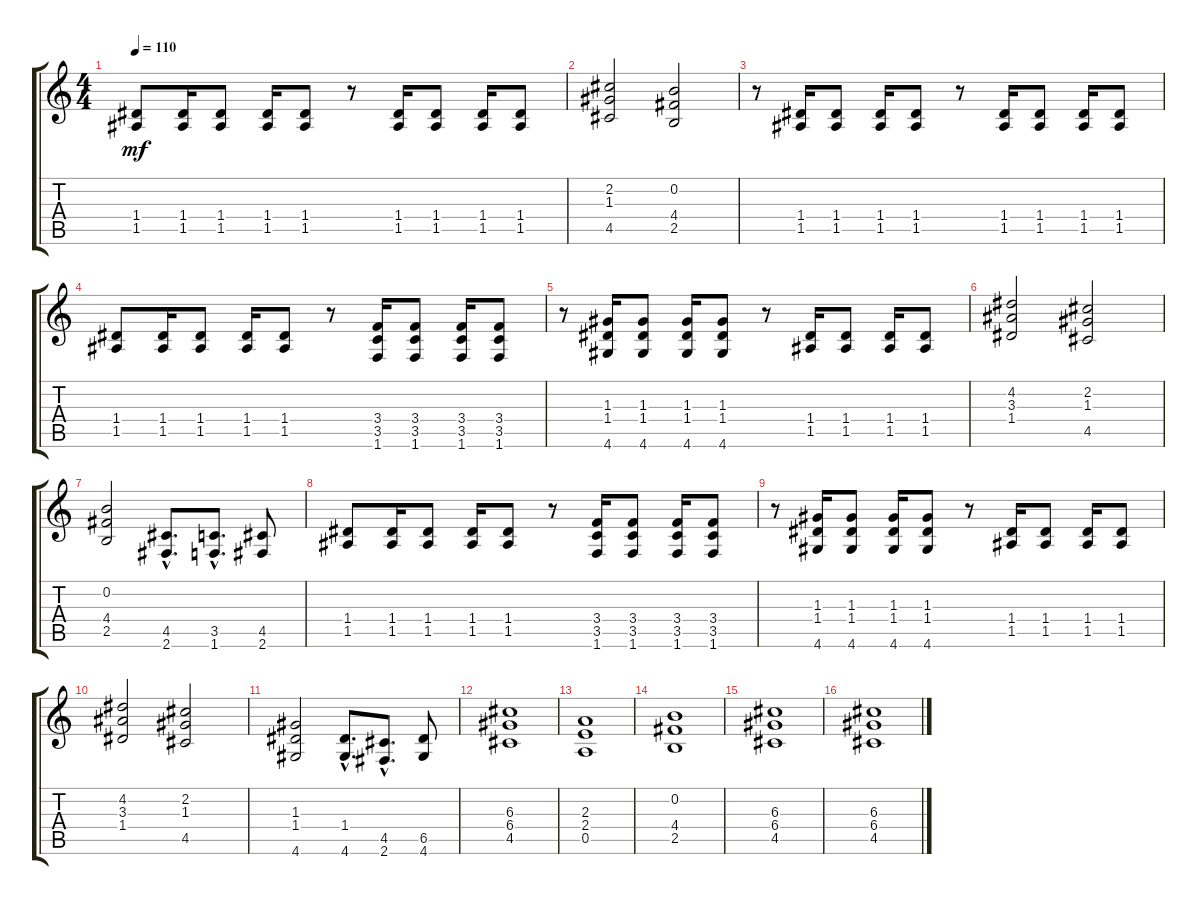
\track "" {instrument distortionguitar}
\staff {score tabs}
\tuning (E4 B3 G3 D3 A2 E2) {hide}
\ts (4 4)
\tempo 110
\clef g2
\ks c
(1.4 1.5).8{dy mf} (1.4 1.5).16 (1.4 1.5).8 (1.4 1.5).16 (1.4 1.5).8 r.8 (1.4 1.5).16 (1.4 1.5).8 (1.4 1.5).16 (1.4 1.5).8 |
(2.2 1.3 4.5).2 (0.2 4.4 2.5).2 |
r.8 (1.4 1.5).16 (1.4 1.5).8 (1.4 1.5).16 (1.4 1.5).8 r.8 (1.4 1.5).16 (1.4 1.5).8 (1.4 1.5).16 (1.4 1.5).8 |
(1.4 1.5).8 (1.4 1.5).16 (1.4 1.5).8 (1.4 1.5).16 (1.4 1.5).8 r.8 (3.4 3.5 1.6).16 (3.4 3.5 1.6).8 (3.4 3.5 1.6).16 (3.4 3.5 1.6).8 |
r.8 (1.3 1.4 4.6).16 (1.3 1.4 4.6).8 (1.3 1.4 4.6).16 (1.3 1.4 4.6).8 r.8 (1.4 1.5).16 (1.4 1.5).8 (1.4 1.5).16 (1.4 1.5).8 |
(4.2 3.3 1.4).2 (2.2 1.3 4.5).2 |
(0.2 4.4 2.5).2 (4.5{hac} 2.6{hac}).8{d} (3.5{hac} 1.6{hac}).8{d} (4.5 2.6).8 |
(1.4 1.5).8 (1.4 1.5).16 (1.4 1.5).8 (1.4 1.5).16 (1.4 1.5).8 r.8 (3.4 3.5 1.6).16 (3.4 3.5 1.6).8 (3.4 3.5 1.6).16 (3.4 3.5 1.6).8 |
r.8 (1.3 1.4 4.6).16 (1.3 1.4 4.6).8 (1.3 1.4 4.6).16 (1.3 1.4 4.6).8 r.8 (1.4 1.5).16 (1.4 1.5).8 (1.4 1.5).16 (1.4 1.5).8 |
(4.2 3.3 1.4).2 (2.2 1.3 4.5).2 |
(1.3 1.4 4.6).2 (1.4{hac} 4.6{hac}).8{d} (4.5{hac} 2.6{hac}).8{d} (6.5 4.6).8 |
(6.3 6.4 4.5).1 |
(2.3 2.4 0.5).1 |
(0.2 4.4 2.5).1 |
(6.3 6.4 4.5).1 |
(6.3 6.4 4.5).1
